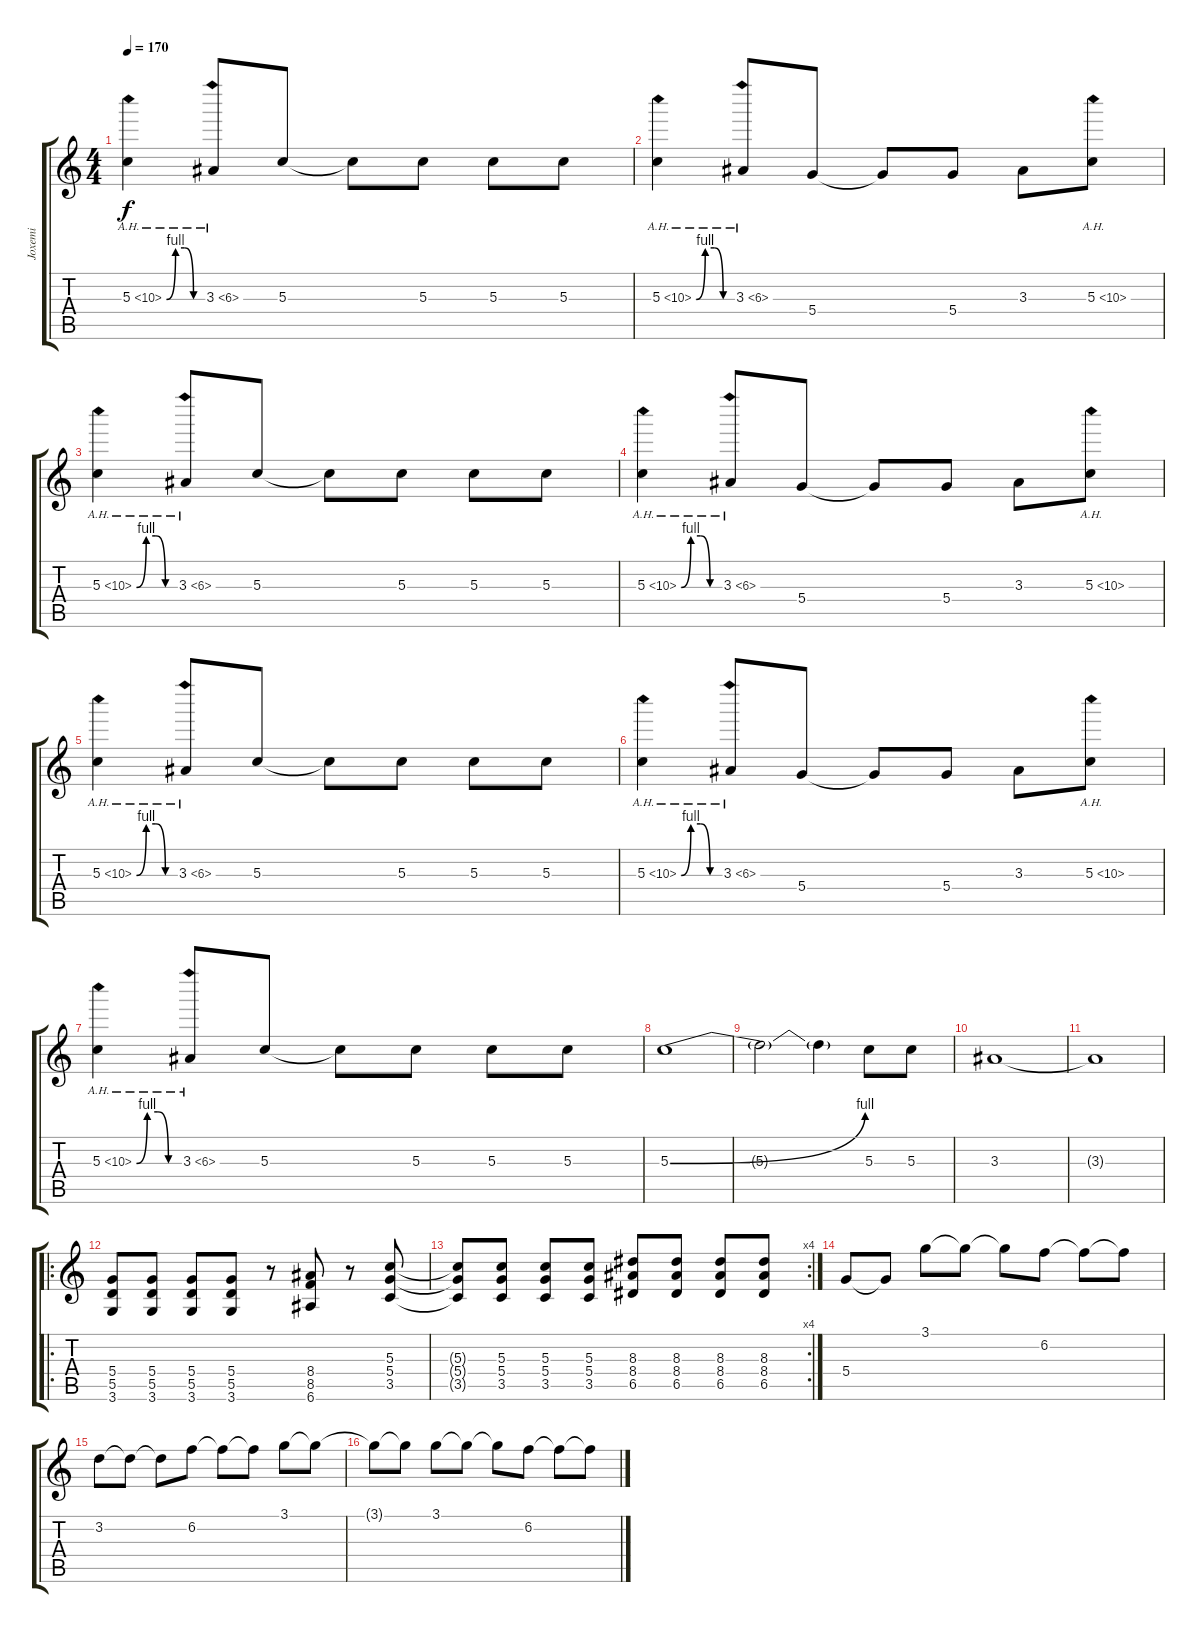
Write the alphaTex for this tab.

\track ("Joxemi" "Joxemi") {instrument electricguitarclean}
\staff {score tabs}
\tuning (E4 B3 G3 D3 A2 E2) {hide}
\ts (4 4)
\tempo 170
\clef g2
\ks c
5.3{be (custom 0 0 15 4 30 4 45 0 60 0) ah 5}.4{dy f} 3.3{ah 3}.8 5.3.8 5.3{t}.8 5.3.8 5.3.8 5.3.8 |
5.3{be (custom 0 0 15 4 30 4 45 0 60 0) ah 5}.4 3.3{ah 3}.8 5.4.8 5.4{t}.8 5.4.8 3.3.8 5.3{ah 5}.8 |
5.3{be (custom 0 0 15 4 30 4 45 0 60 0) ah 5}.4 3.3{ah 3}.8 5.3.8 5.3{t}.8 5.3.8 5.3.8 5.3.8 |
5.3{be (custom 0 0 15 4 30 4 45 0 60 0) ah 5}.4 3.3{ah 3}.8 5.4.8 5.4{t}.8 5.4.8 3.3.8 5.3{ah 5}.8 |
5.3{be (custom 0 0 15 4 30 4 45 0 60 0) ah 5}.4 3.3{ah 3}.8 5.3.8 5.3{t}.8 5.3.8 5.3.8 5.3.8 |
5.3{be (custom 0 0 15 4 30 4 45 0 60 0) ah 5}.4 3.3{ah 3}.8 5.4.8 5.4{t}.8 5.4.8 3.3.8 5.3{ah 5}.8 |
5.3{be (custom 0 0 15 4 30 4 45 0 60 0) ah 5}.4 3.3{ah 3}.8 5.3.8 5.3{t}.8 5.3.8 5.3.8 5.3.8 |
5.3{be (bend 0 0 60 4)}.1{instrument distortionguitar} |
5.3{t}.2 5.3{t}.4 5.3.8 5.3.8 |
3.3.1 |
3.3{t}.1 |
\ro
(5.4 5.5 3.6).8 (5.4 5.5 3.6).8 (5.4 5.5 3.6).8 (5.4 5.5 3.6).8 r.8 (8.4 8.5 6.6).8 r.8 (5.3 5.4 3.5).8 |
\rc 4
(5.3{t} 5.4{t} 3.5{t}).8 (5.3 5.4 3.5).8 (5.3 5.4 3.5).8 (5.3 5.4 3.5).8 (8.3 8.4 6.5).8 (8.3 8.4 6.5).8 (8.3 8.4 6.5).8 (8.3 8.4 6.5).8 |
5.4.8{instrument electricguitarclean} 5.4{t}.8 3.1.8 3.1{t}.8 3.1{t}.8 6.2.8 6.2{t}.8 6.2{t}.8 |
3.2.8 3.2{t}.8 3.2{t}.8 6.2.8 6.2{t}.8 6.2{t}.8 3.1.8 3.1{t}.8 |
3.1{t}.8 3.1{t}.8 3.1.8 3.1{t}.8 3.1{t}.8 6.2.8 6.2{t}.8 6.2{t}.8
